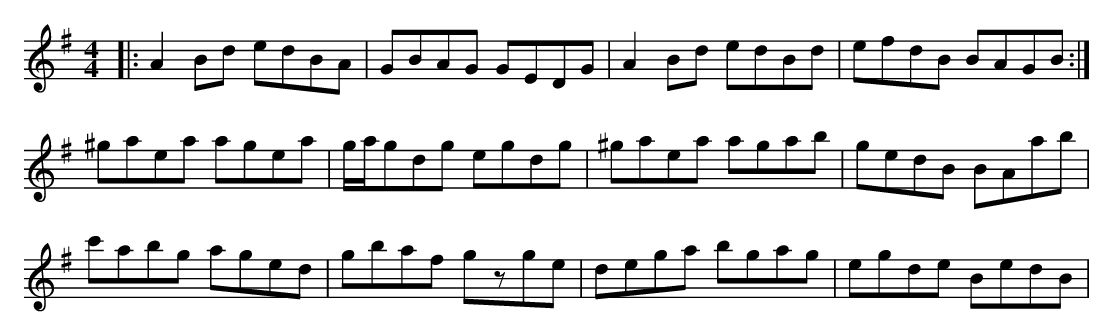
X:1
M:4/4
K:Ador
|:A2Bd edBA|GBAG GEDG|A2Bd edBd|efdB BAGB:|
^gaea agea|g/a/gdg egdg|^gaea agab|gedB BAab|
c'abg aged|gbaf gzge|dega bgag|egde BedB|
